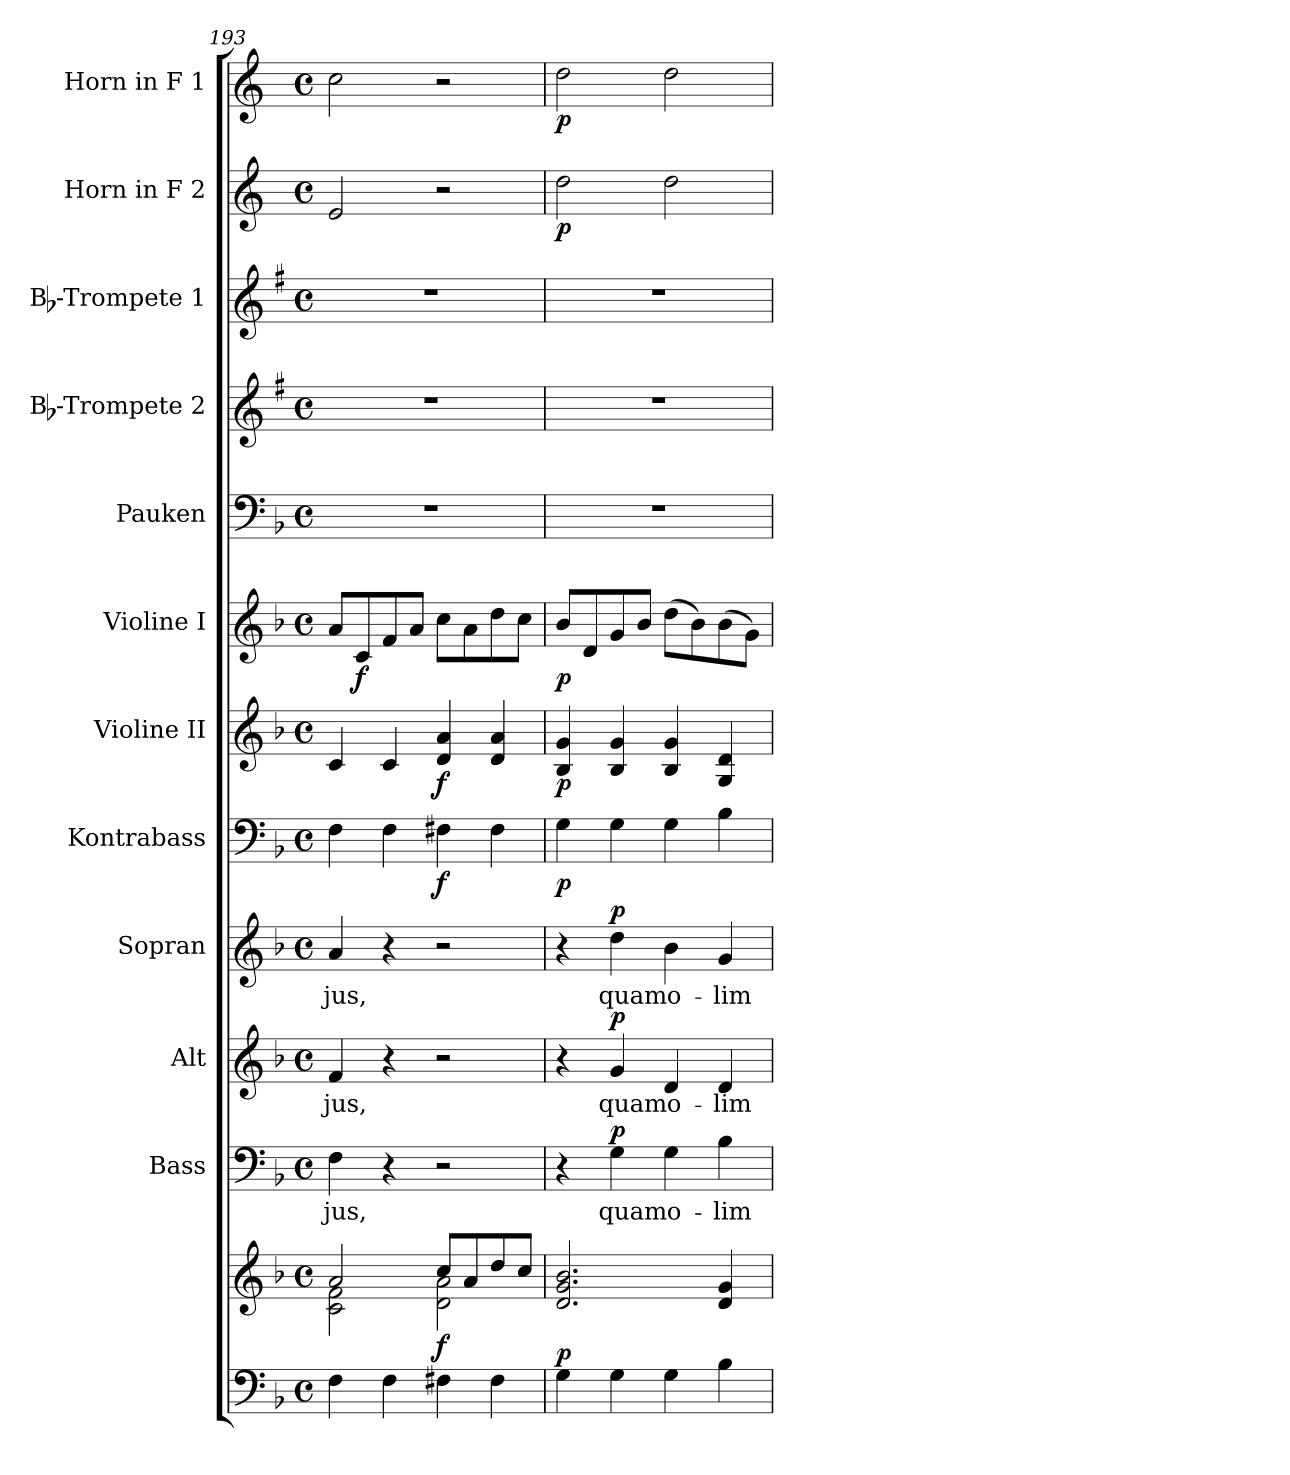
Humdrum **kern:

**kern	**kern	**dynam	**kern	**text	**dynam	**kern	**text	**dynam	**kern	**text	**dynam	**kern	**dynam	**kern	**dynam	**kern	**dynam	**kern	**kern	**kern	**kern	**dynam	**kern	**dynam
*part12	*part12	*part12	*part11	*part11	*part11	*part10	*part10	*part10	*part9	*part9	*part9	*part8	*part8	*part7	*part7	*part6	*part6	*part5	*part4	*part3	*part2	*part2	*part1	*part1
*staff13	*staff12	*staff12/13	*staff11	*staff11	*staff11	*staff10	*staff10	*staff10	*staff9	*staff9	*staff9	*staff8	*staff8	*staff7	*staff7	*staff6	*staff6	*staff5	*staff4	*staff3	*staff2	*staff2	*staff1	*staff1
*	*	*	*I"Bass	*	*	*I"Alt	*	*	*I"Sopran	*	*	*I"Kontrabass	*	*I"Violine II	*	*I"Violine I	*	*I"Pauken	*I"Bb-Trompete 2	*I"Bb-Trompete 1	*I"Horn in F 2	*	*I"Horn in F 1	*
*	*	*	*I'B.	*	*	*I'A.	*	*	*I'S.	*	*	*I'Kb.	*	*I'Vl. II	*	*I'Vl. I	*	*I'Pk.	*I'Bb Trp. 2	*I'Bb Trp. 1	*	*	*	*
*clefF4	*clefG2	*	*clefF4	*	*	*clefG2	*	*	*clefG2	*	*	*clefF4	*	*clefG2	*	*clefG2	*	*clefF4	*clefG2	*clefG2	*clefG2	*	*clefG2	*
*	*	*	*	*	*	*	*	*	*	*	*	*ITrd7c12	*	*	*	*	*	*	*ITrd1c2	*ITrd1c2	*ITrd4c7	*	*ITrd4c7	*
*k[b-]	*k[b-]	*	*k[b-]	*	*	*k[b-]	*	*	*k[b-]	*	*	*k[b-]	*	*k[b-]	*	*k[b-]	*	*k[b-]	*k[b-]	*k[b-]	*k[b-]	*	*k[b-]	*
*F:	*F:	*	*F:	*	*	*F:	*	*	*F:	*	*	*F:	*	*F:	*	*F:	*	*F:	*F:	*F:	*F:	*	*F:	*
*M4/4	*M4/4	*	*M4/4	*	*	*M4/4	*	*	*M4/4	*	*	*M4/4	*	*M4/4	*	*M4/4	*	*M4/4	*M4/4	*M4/4	*M4/4	*	*M4/4	*
*met(c)	*met(c)	*	*met(c)	*	*	*met(c)	*	*	*met(c)	*	*	*met(c)	*	*met(c)	*	*met(c)	*	*met(c)	*met(c)	*met(c)	*met(c)	*	*met(c)	*
=193	=193	=193	=193	=193	=193	=193	=193	=193	=193	=193	=193	=193	=193	=193	=193	=193	=193	=193	=193	=193	=193	=193	=193	=193
*	*^	*	*	*	*	*	*	*	*	*	*	*	*	*	*	*	*	*	*	*	*	*	*	*
!	!	!	!	!	!LO:LY:b	!	!	!LO:LY:b	!	!	!LO:LY:b	!	!	!	!	!	!	!	!	!	!	!	!	!	!
4F\	2a/	2c\ 2f\	.	4F\	-jus,	.	4f/	-jus,	.	4a/	-jus,	.	4FF\	.	4c/	.	8a/L	.	1r	1r	1r	2A/	.	2f\	.
!	!	!	!	!	!	!	!	!	!	!	!	!	!	!	!	!	!	!LO:DY:b	!	!	!	!	!	!	!
.	.	.	.	.	.	.	.	.	.	.	.	.	.	.	.	.	8c/	f	.	.	.	.	.	.	.
4F\	.	.	.	4r	.	.	4r	.	.	4r	.	.	4FF\	.	4c/	.	8f/	.	.	.	.	.	.	.	.
.	.	.	.	.	.	.	.	.	.	.	.	.	.	.	.	.	8a/J	.	.	.	.	.	.	.	.
!	!	!	!LO:DY:a=2	!	!	!	!	!	!	!	!	!	!	!LO:DY:b	!	!LO:DY:b	!	!	!	!	!	!	!	!	!
4F#X\	8cc/L	2d\ 2a\	f	2r	.	.	2r	.	.	2r	.	.	4FF#X\	f	4d/ 4a/	f	8cc\L	.	.	.	.	2r	.	2r	.
.	8a/	.	.	.	.	.	.	.	.	.	.	.	.	.	.	.	8a\	.	.	.	.	.	.	.	.
4F#\	8dd/	.	.	.	.	.	.	.	.	.	.	.	4FF#\	.	4d/ 4a/	.	8dd\	.	.	.	.	.	.	.	.
.	8cc/J	.	.	.	.	.	.	.	.	.	.	.	.	.	.	.	8cc\J	.	.	.	.	.	.	.	.
*	*v	*v	*	*	*	*	*	*	*	*	*	*	*	*	*	*	*	*	*	*	*	*	*	*	*
=194	=194	=194	=194	=194	=194	=194	=194	=194	=194	=194	=194	=194	=194	=194	=194	=194	=194	=194	=194	=194	=194	=194	=194	=194
!	!	!LO:DY:a=2	!	!	!	!	!	!	!	!	!	!	!LO:DY:b	!	!LO:DY:b	!	!LO:DY:b	!	!	!	!	!LO:DY:b	!	!LO:DY:b
4G\	2.d/ 2.g/ 2.b-/	p	4r	.	.	4r	.	.	4r	.	.	4GG\	p	4B-/ 4g/	p	8b-/L	p	1r	1r	1r	2g\	p	2g\	p
.	.	.	.	.	.	.	.	.	.	.	.	.	.	.	.	8d/	.	.	.	.	.	.	.	.
!	!	!	!	!LO:LY:b	!LO:DY:a	!	!LO:LY:b	!LO:DY:a	!	!LO:LY:b	!LO:DY:a	!	!	!	!	!	!	!	!	!	!	!	!	!
4G\	.	.	4G\	quam	p	4g/	quam	p	4dd\	quam	p	4GG\	.	4B-/ 4g/	.	8g/	.	.	.	.	.	.	.	.
.	.	.	.	.	.	.	.	.	.	.	.	.	.	.	.	8b-/J	.	.	.	.	.	.	.	.
!	!	!	!	!LO:LY:b	!	!	!LO:LY:b	!	!	!LO:LY:b	!	!	!	!	!	!	!	!	!	!	!	!	!	!
4G\	.	.	4G\	o-	.	4d/	o-	.	4b-\	o-	.	4GG\	.	4B-/ 4g/	.	(>8dd\L	.	.	.	.	2g\	.	2g\	.
.	.	.	.	.	.	.	.	.	.	.	.	.	.	.	.	8b-\)	.	.	.	.	.	.	.	.
!	!	!	!	!LO:LY:b	!	!	!LO:LY:b	!	!	!LO:LY:b	!	!	!	!	!	!	!	!	!	!	!	!	!	!
4B-\	4d/ 4g/	.	4B-\	-lim	.	4d/	-lim	.	4g/	-lim	.	4BB-\	.	4G/ 4d/	.	(>8b-\	.	.	.	.	.	.	.	.
.	.	.	.	.	.	.	.	.	.	.	.	.	.	.	.	8g\J)	.	.	.	.	.	.	.	.
=	=	=	=	=	=	=	=	=	=	=	=	=	=	=	=	=	=	=	=	=	=	=	=	=
*-	*-	*-	*-	*-	*-	*-	*-	*-	*-	*-	*-	*-	*-	*-	*-	*-	*-	*-	*-	*-	*-	*-	*-	*-
